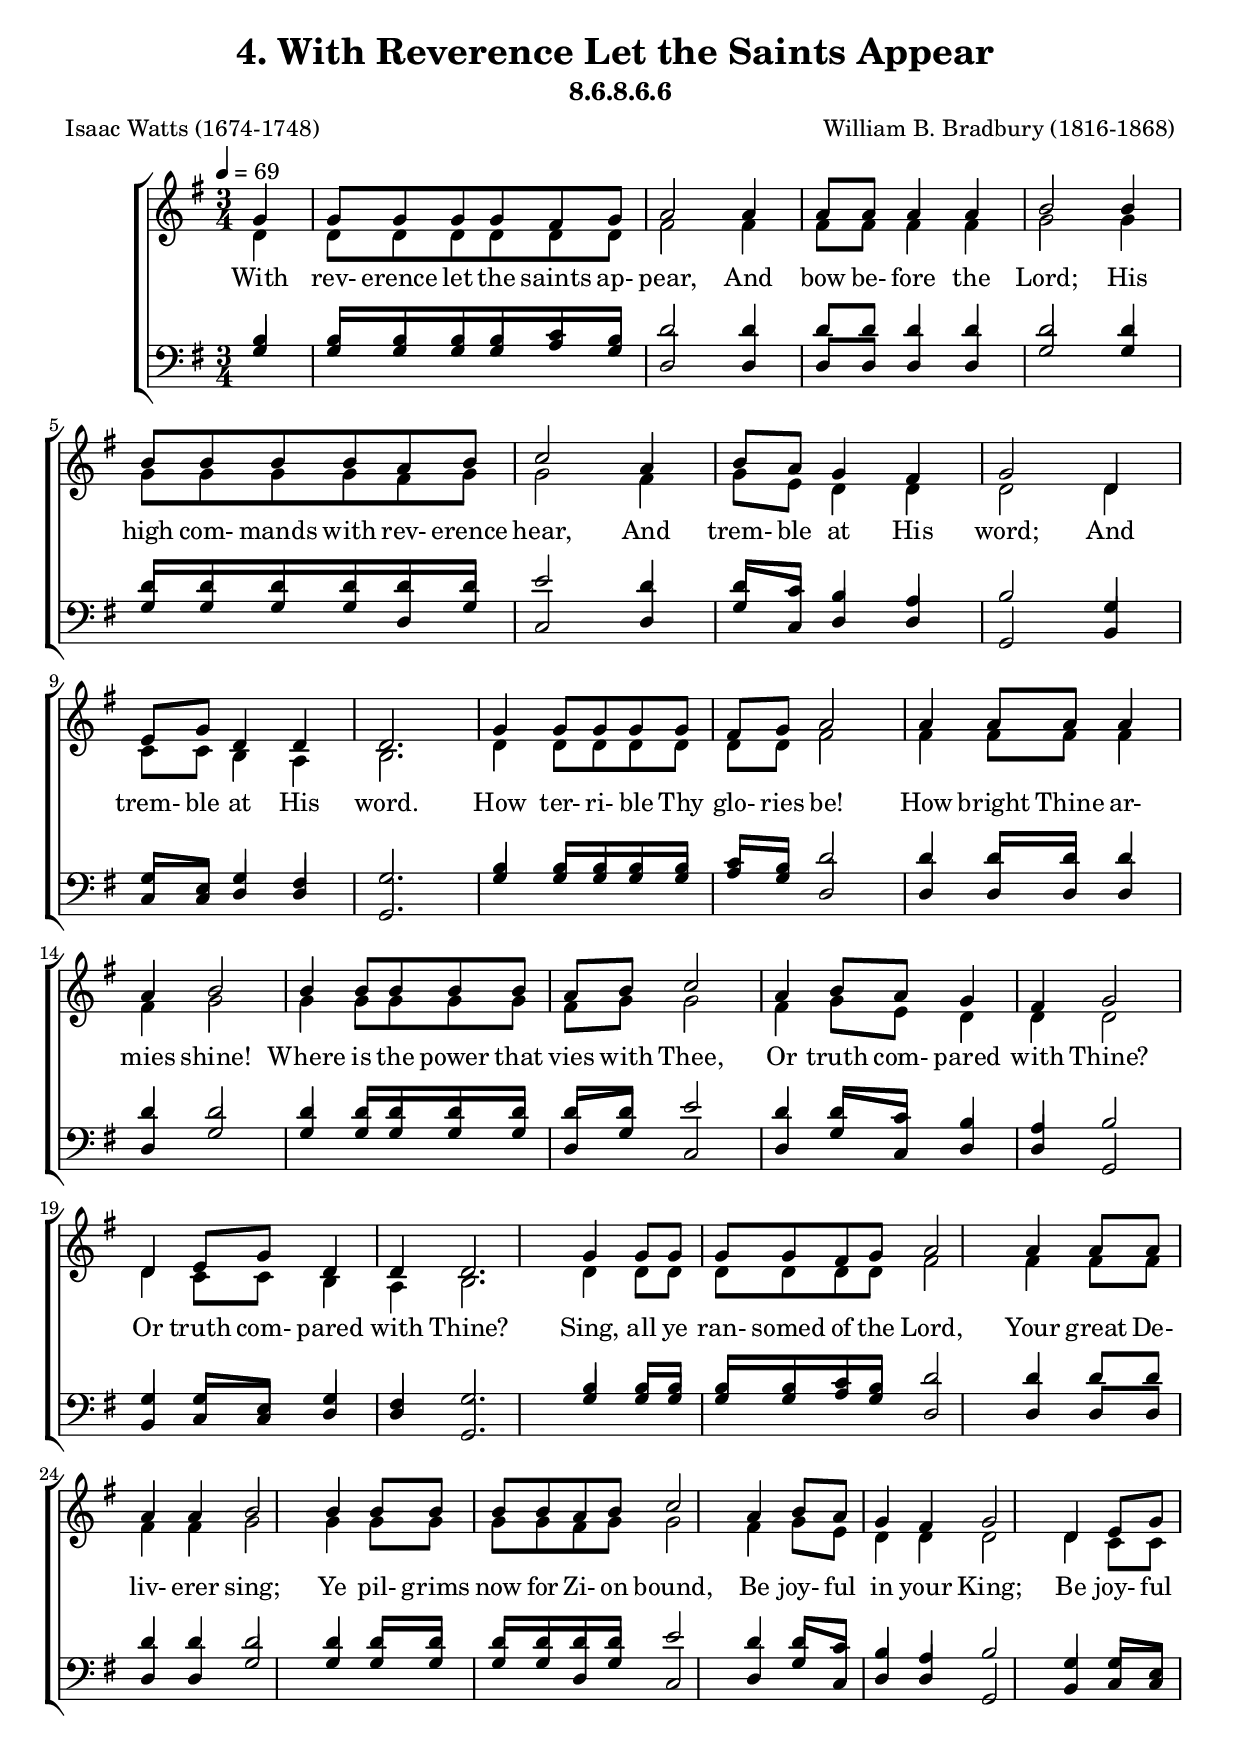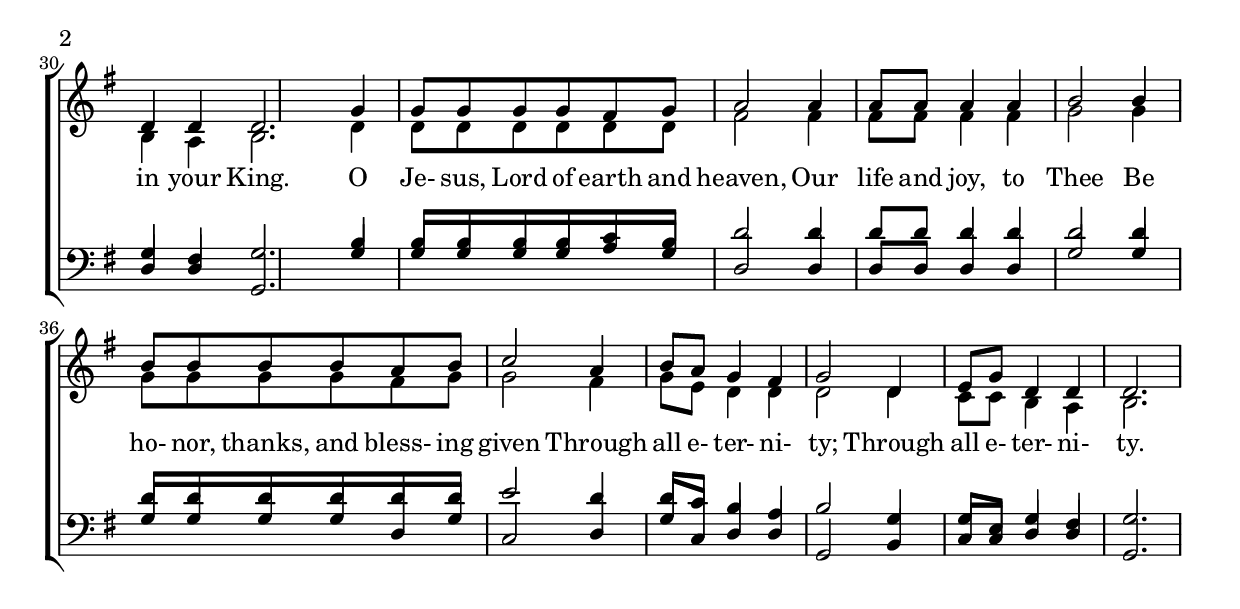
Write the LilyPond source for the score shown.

\header
    {
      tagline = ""  % removed
      title = "4. With Reverence Let the Saints Appear "
      composer = " William B. Bradbury (1816-1868) "
      poet = " Isaac Watts (1674-1748) "
      subtitle = "8.6.8.6.6"
    }
    \version "2.18.2"
    %
    %% global for all staves
    %
global = { \key g \major \time 3/4 \tempo 4 = 69 \partial 4 }
%Individual voices

soprano = {g'4 g'8 g'8 g'8 g'8 fis'8 g'8 a'2 a'4 a'8 a'8 a'4 a'4 b'2 b'4 b'8 b'8 b'8 b'8 a'8 b'8 c''2 a'4 b'8 a'8 g'4 fis'4 g'2 d'4 e'8 g'8 d'4 d'4 d'2.  g'4 g'8 g'8 g'8 g'8 fis'8 g'8 a'2 a'4 a'8 a'8 a'4 a'4 b'2 b'4 b'8 b'8 b'8 b'8 a'8 b'8 c''2 a'4 b'8 a'8 g'4 fis'4 g'2 d'4 e'8 g'8 d'4 d'4 d'2.  g'4 g'8 g'8 g'8 g'8 fis'8 g'8 a'2 a'4 a'8 a'8 a'4 a'4 b'2 b'4 b'8 b'8 b'8 b'8 a'8 b'8 c''2 a'4 b'8 a'8 g'4 fis'4 g'2 d'4 e'8 g'8 d'4 d'4 d'2.  g'4 g'8 g'8 g'8 g'8 fis'8 g'8 a'2 a'4 a'8 a'8 a'4 a'4 b'2 b'4 b'8 b'8 b'8 b'8 a'8 b'8 c''2 a'4 b'8 a'8 g'4 fis'4 g'2 d'4 e'8 g'8 d'4 d'4 d'2.  }
alto = {d'4 d'8 d'8 d'8 d'8 d'8 d'8 fis'2 fis'4 fis'8 fis'8 fis'4 fis'4 g'2 g'4 g'8 g'8 g'8 g'8 fis'8 g'8 g'2 fis'4 g'8 e'8 d'4 d'4 d'2 d'4 c'8 c'8 b4 a4 b2.  d'4 d'8 d'8 d'8 d'8 d'8 d'8 fis'2 fis'4 fis'8 fis'8 fis'4 fis'4 g'2 g'4 g'8 g'8 g'8 g'8 fis'8 g'8 g'2 fis'4 g'8 e'8 d'4 d'4 d'2 d'4 c'8 c'8 b4 a4 b2.  d'4 d'8 d'8 d'8 d'8 d'8 d'8 fis'2 fis'4 fis'8 fis'8 fis'4 fis'4 g'2 g'4 g'8 g'8 g'8 g'8 fis'8 g'8 g'2 fis'4 g'8 e'8 d'4 d'4 d'2 d'4 c'8 c'8 b4 a4 b2.  d'4 d'8 d'8 d'8 d'8 d'8 d'8 fis'2 fis'4 fis'8 fis'8 fis'4 fis'4 g'2 g'4 g'8 g'8 g'8 g'8 fis'8 g'8 g'2 fis'4 g'8 e'8 d'4 d'4 d'2 d'4 c'8 c'8 b4 a4 b2.  }
tenor = {b4 b8 b8 b8 b8 c'8 b8 d'2 d'4 d'8 d'8 d'4 d'4 d'2 d'4 d'8 d'8 d'8 d'8 d'8 d'8 e'2 d'4 d'8 c'8 b4 a4 b2 g4 g8 e8 g4 fis4 g2.  b4 b8 b8 b8 b8 c'8 b8 d'2 d'4 d'8 d'8 d'4 d'4 d'2 d'4 d'8 d'8 d'8 d'8 d'8 d'8 e'2 d'4 d'8 c'8 b4 a4 b2 g4 g8 e8 g4 fis4 g2.  b4 b8 b8 b8 b8 c'8 b8 d'2 d'4 d'8 d'8 d'4 d'4 d'2 d'4 d'8 d'8 d'8 d'8 d'8 d'8 e'2 d'4 d'8 c'8 b4 a4 b2 g4 g8 e8 g4 fis4 g2.  b4 b8 b8 b8 b8 c'8 b8 d'2 d'4 d'8 d'8 d'4 d'4 d'2 d'4 d'8 d'8 d'8 d'8 d'8 d'8 e'2 d'4 d'8 c'8 b4 a4 b2 g4 g8 e8 g4 fis4 g2.  }
bass = {g4 g8 g8 g8 g8 a8 g8 d2 d4 d8 d8 d4 d4 g2 g4 g8 g8 g8 g8 d8 g8 c2 d4 g8 c8 d4 d4 g,2 b,4 c8 c8 d4 d4 g,2.  g4 g8 g8 g8 g8 a8 g8 d2 d4 d8 d8 d4 d4 g2 g4 g8 g8 g8 g8 d8 g8 c2 d4 g8 c8 d4 d4 g,2 b,4 c8 c8 d4 d4 g,2.  g4 g8 g8 g8 g8 a8 g8 d2 d4 d8 d8 d4 d4 g2 g4 g8 g8 g8 g8 d8 g8 c2 d4 g8 c8 d4 d4 g,2 b,4 c8 c8 d4 d4 g,2.  g4 g8 g8 g8 g8 a8 g8 d2 d4 d8 d8 d4 d4 g2 g4 g8 g8 g8 g8 d8 g8 c2 d4 g8 c8 d4 d4 g,2 b,4 c8 c8 d4 d4 g,2.  }
%lyrics
stanzaa = \lyricmode { With rev- erence let the saints ap- pear, And bow be- fore the Lord; His high com- mands with rev- erence hear, And trem- ble at His word; And trem- ble at His word.  How ter- ri- ble Thy glo- ries be! How bright Thine ar- mies shine! Where is the power that vies with Thee, Or truth com- pared with Thine? Or truth com- pared with Thine?  Sing, all ye ran- somed of the Lord, Your great De- liv- erer sing; Ye pil- grims now for Zi- on bound, Be joy- ful in your King; Be joy- ful in your King.  O Je- sus, Lord of earth and heaven, Our life and joy, to Thee Be ho- nor, thanks, and bless- ing given Through all e- ter- ni- ty; Through all e- ter- ni- ty.  }
\score {
      \new ChoirStaff <<
       \new Staff <<
\clef "treble"
      \new Voice = "Sop" { \voiceOne \global \soprano}
\new Voice = "Alto" { \voiceTwo \global \alto}

      \new Lyrics \lyricsto "Sop" { \stanzaa }

>>

        \new Staff <<
      \clef "bass"
      \new Voice = "Tenor" { \voiceOne \global \tenor}
\new Voice = "Bass" { \voiceOne \global \bass}

      
>>

      >>
    \layout{}
    \midi{}
    }